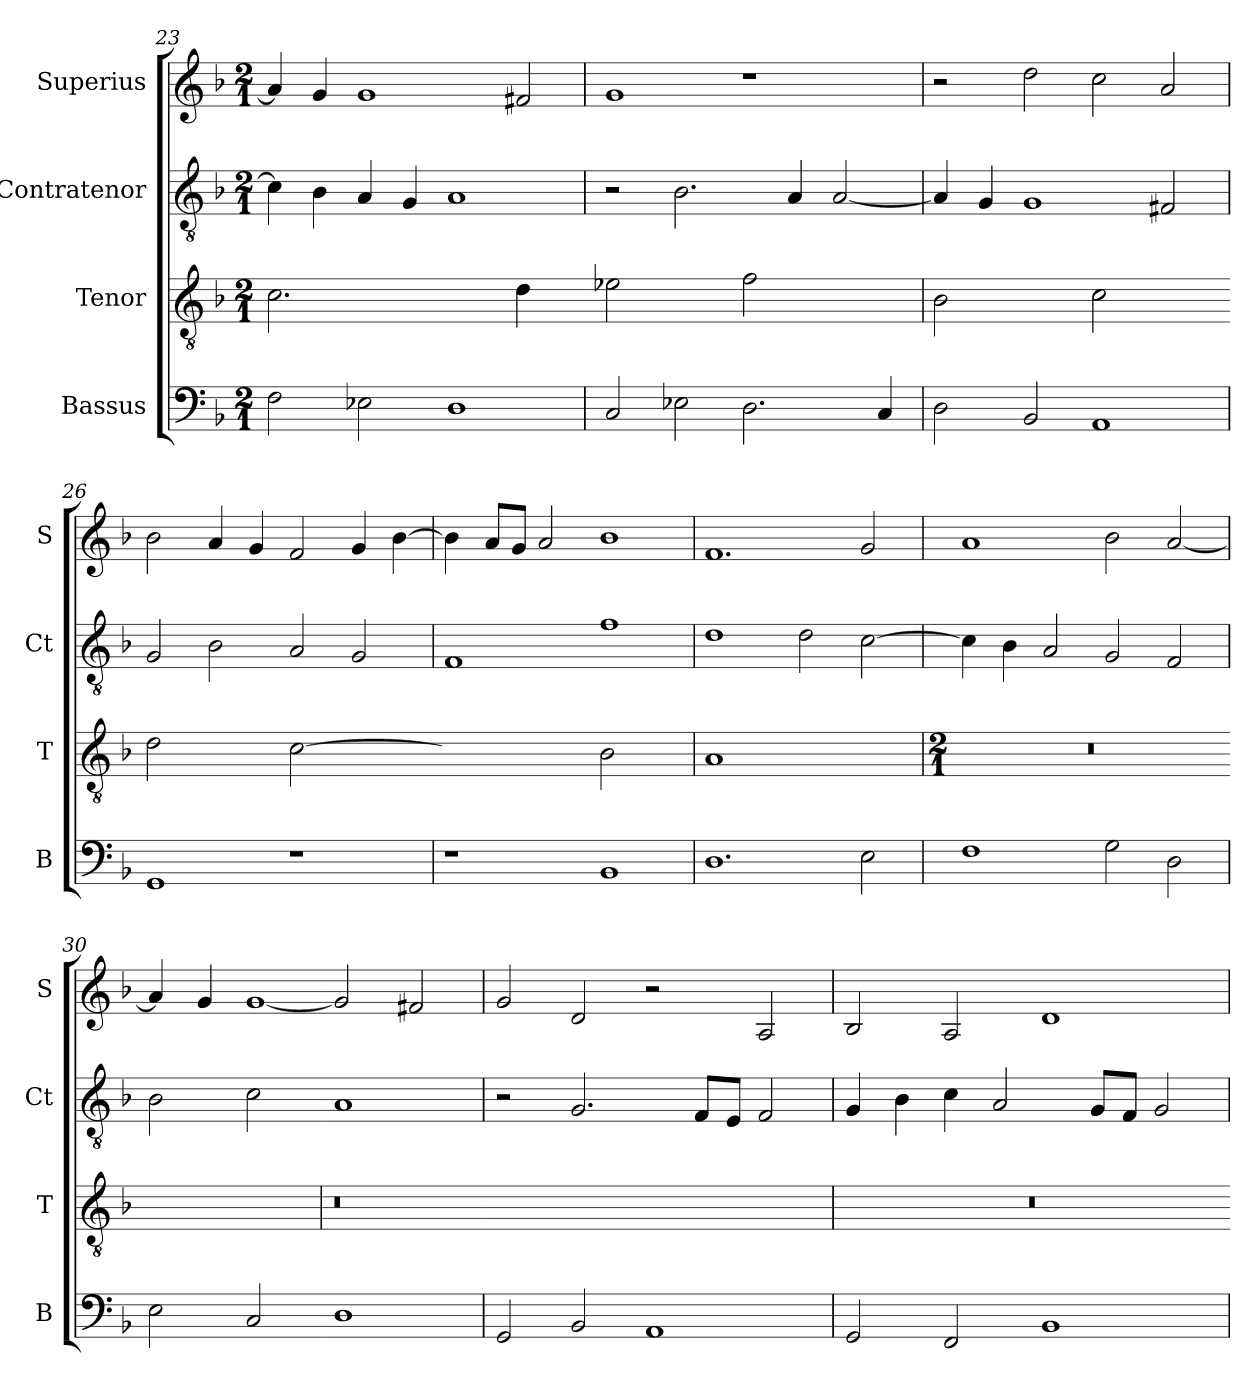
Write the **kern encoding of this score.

**kern	**kern	**kern	**kern
*part4	*part3	*part2	*part1
*staff4	*staff3	*staff2	*staff1
*I"Bassus	*I"Tenor	*I"Contratenor	*I"Superius
*I'B	*I'T	*I'Ct	*I'S
*clefF4	*clefGv2	*clefGv2	*clefG2
*k[b-]	*k[b-]	*k[b-]	*k[b-]
*M2/1	*M2/1	*M2/1	*M2/1
=23	=23	=23	=23
!	!LO:N:vis=2.	!	!
2F\	1.c	4c\]	4a/]
.	.	4B-\	4g/
2E-X\	.	4A/	1g
.	.	4G/	.
1D	.	1A	.
!	!LO:N:vis=4	!	!
.	2d\	.	2f#X/
=24	=24-	=24	=24
!	!LO:N:vis=2	!	!
2C/	1e-X	2r	1g
2E-X\	.	2.B-\	.
!	!LO:N:vis=2	!	!
2.D\	1f	.	1r
.	.	4A/	.
.	.	[2A/	.
4C/	.	.	.
=25	=25	=25	=25
!	!LO:N:vis=2	!	!
2D\	1B-	4A/]	2r
.	.	4G/	.
2BB-/	.	1G	2dd\
!	!LO:N:vis=2	!	!
1AA	1c	.	2cc\
.	.	2F#X/	2a/
=26	=26-	=26	=26
!	!LO:N:vis=2	!	!
1GG	1d	2G/	2b-\
.	.	2B-\	4a/
.	.	.	4g/
!	!LO:N:vis=2	!	!
1r	[1c	2A/	2f/
.	.	2G/	4g/
.	.	.	[4b-\
=27	=27-	=27	=27
!	!LO:N:vis=2	!	!
1r	1cyy]	1F	4b-\]
.	.	.	8a/L
.	.	.	8g/J
.	.	.	2a/
!	!LO:N:vis=2	!	!
1BB-	1B-	1f	1b-
=28	=28	=28	=28
!	!LO:N:vis=1	!	!
1.D	0A	1d	1.f
.	.	2d\	.
2E\	.	[2c\	2g/
=29	=29	=29	=29
*	*M2/1	*	*
!	!LO:N:vis=0.	!	!
1F	0r	4c\]	1a
.	.	4B-\	.
.	.	2A/	.
2G\	.	2G/	2b-\
2D\	.	2F/	[2a/
=30	=30-	=30	=30
2E\	1ryy	2B-\	4a/]
.	.	.	4g/
!	!	!	!LO:N:vis=1
2C/	.	2c\	[2g
=-	=	=-	=-
!	!LO:N:vis=0	!	!
1D	1r	1A	2g]
.	.	.	2f#X/
=31	=31-	=31	=31
2GG/	0ryy	2r	2g/
2BB-/	.	2.G/	2d/
1AA	.	.	2r
.	.	8F/L	.
.	.	8E/J	.
.	.	2F/	2A/
=32	=32	=32	=32
!	!LO:N:vis=0.	!	!
2GG/	0r	4G/	2B-/
.	.	4B-\	.
2FF/	.	4c\	2A/
.	.	2A/	.
1BB-	.	.	1d
.	.	8G/L	.
.	.	8F/J	.
.	.	2G/	.
=	=-	=	=
*-	*-	*-	*-
